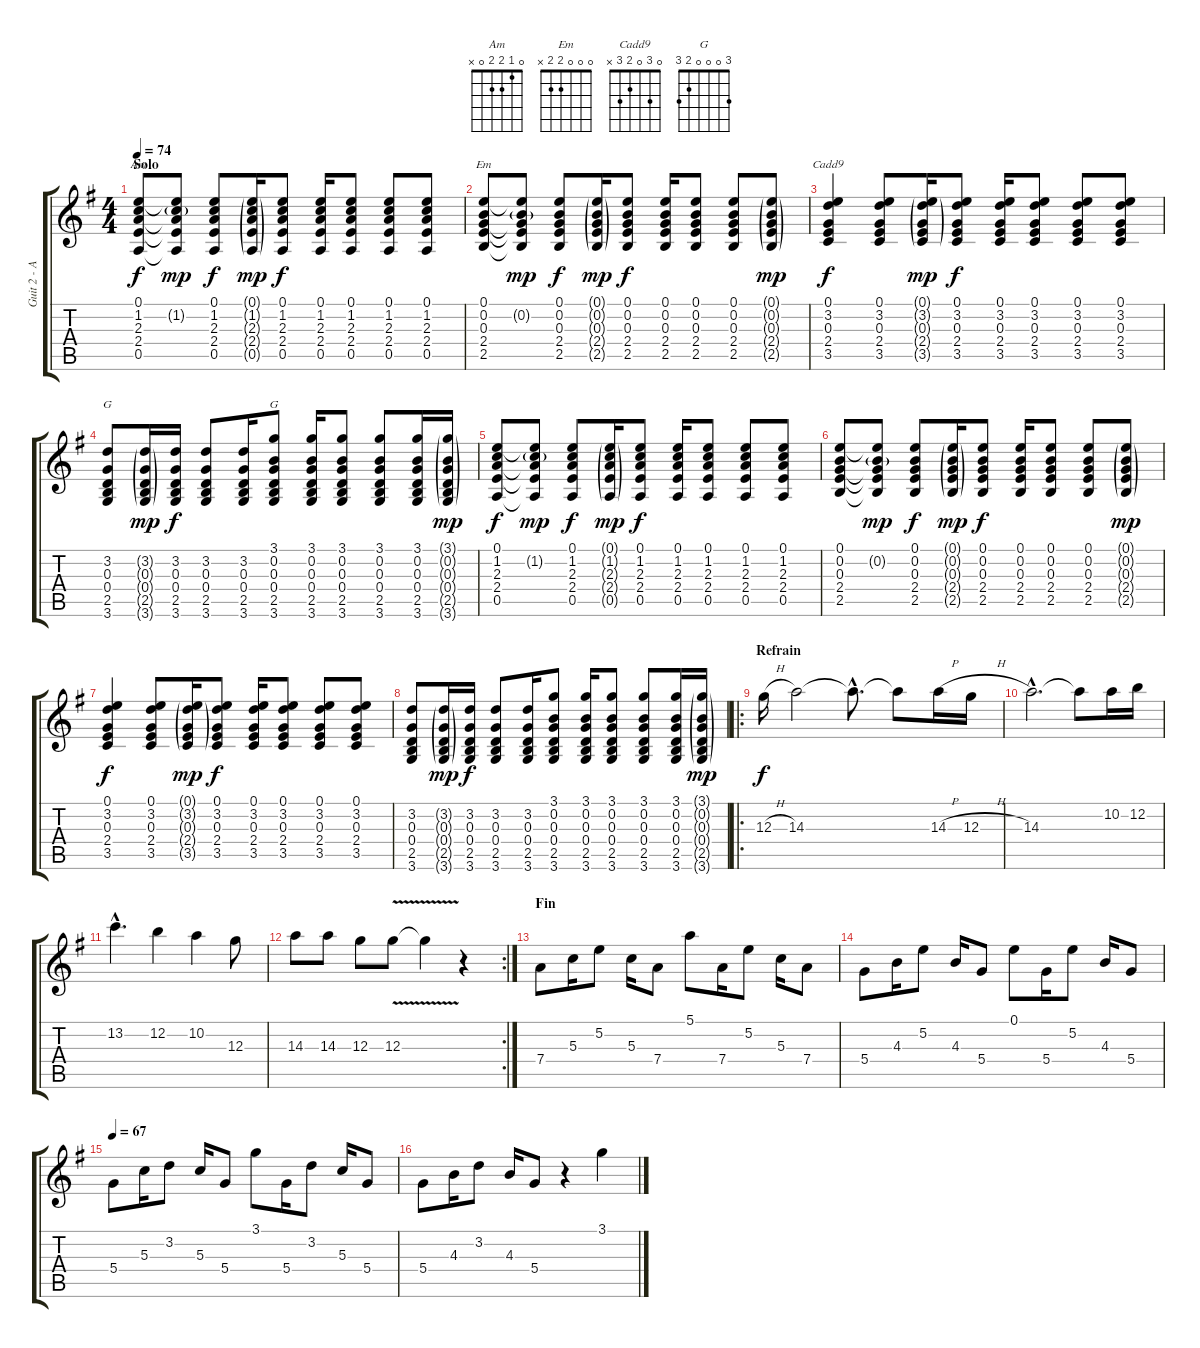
\track ("Guit 2 - Acoustic - Nicolas" "Guit 2 - A") {instrument acousticguitarsteel}
\staff {score tabs}
\tuning (E4 B3 G3 D3 A2 E2) {hide}
\chord ("Am" 0 1 2 2 0 x)
\chord ("Em" 0 0 0 2 2 x)
\chord ("Cadd9" 0 3 0 2 3 x)
\chord ("G" x 3 0 0 2 3)
\chord ("G" 3 0 0 0 2 3)
\ts (4 4)
\section ("" "Solo")
\tempo 74
\clef g2
\ks g
(0.1 1.2 2.3 2.4 0.5).8{ch "Am" dy f volume 9 instrument acousticguitarsteel} (0.1{t} 1.2{g} 2.3{t} 2.4{t} 0.5{t}).8{dy mp} (0.1 1.2 2.3 2.4 0.5).8{dy f} (0.1{g} 1.2{g} 2.3{g} 2.4{g} 0.5{g}).16{dy mp} (0.1 1.2 2.3 2.4 0.5).8{dy f} (0.1 1.2 2.3 2.4 0.5).16 (0.1 1.2 2.3 2.4 0.5).8 (0.1 1.2 2.3 2.4 0.5).8 (0.1 1.2 2.3 2.4 0.5).8 |
(0.1 0.2 0.3 2.4 2.5).8{ch "Em"} (0.1{t} 0.2{g} 0.3{t} 2.4{t} 2.5{t}).8{dy mp} (0.1 0.2 0.3 2.4 2.5).8{dy f} (0.1{g} 0.2{g} 0.3{g} 2.4{g} 2.5{g}).16{dy mp} (0.1 0.2 0.3 2.4 2.5).8{dy f} (0.1 0.2 0.3 2.4 2.5).16 (0.1 0.2 0.3 2.4 2.5).8 (0.1 0.2 0.3 2.4 2.5).8 (0.1{g} 0.2{g} 0.3{g} 2.4{g} 2.5{g}).8{dy mp} |
(0.1 3.2 0.3 2.4 3.5).4{ch "Cadd9" dy f} (0.1 3.2 0.3 2.4 3.5).8 (0.1{g} 3.2{g} 0.3{g} 2.4{g} 3.5{g}).16{dy mp} (0.1 3.2 0.3 2.4 3.5).8{dy f} (0.1 3.2 0.3 2.4 3.5).16 (0.1 3.2 0.3 2.4 3.5).8 (0.1 3.2 0.3 2.4 3.5).8 (0.1 3.2 0.3 2.4 3.5).8 |
(3.2 0.3 0.4 2.5 3.6).8{ch "G"} (3.2{g} 0.3{g} 0.4{g} 2.5{g} 3.6{g}).16{dy mp} (3.2 0.3 0.4 2.5 3.6).16{dy f} (3.2 0.3 0.4 2.5 3.6).8 (3.2 0.3 0.4 2.5 3.6).16 (3.1 0.2 0.3 0.4 2.5 3.6).8{ch "G"} (3.1 0.2 0.3 0.4 2.5 3.6).16 (3.1 0.2 0.3 0.4 2.5 3.6).8 (3.1 0.2 0.3 0.4 2.5 3.6).8 (3.1 0.2 0.3 0.4 2.5 3.6).16 (3.1{g} 0.2{g} 0.3{g} 0.4{g} 2.5{g} 3.6{g}).16{dy mp} |
(0.1 1.2 2.3 2.4 0.5).8{dy f volume 9 instrument acousticguitarsteel} (0.1{t} 1.2{g} 2.3{t} 2.4{t} 0.5{t}).8{dy mp} (0.1 1.2 2.3 2.4 0.5).8{dy f} (0.1{g} 1.2{g} 2.3{g} 2.4{g} 0.5{g}).16{dy mp} (0.1 1.2 2.3 2.4 0.5).8{dy f} (0.1 1.2 2.3 2.4 0.5).16 (0.1 1.2 2.3 2.4 0.5).8 (0.1 1.2 2.3 2.4 0.5).8 (0.1 1.2 2.3 2.4 0.5).8 |
(0.1 0.2 0.3 2.4 2.5).8 (0.1{t} 0.2{g} 0.3{t} 2.4{t} 2.5{t}).8{dy mp} (0.1 0.2 0.3 2.4 2.5).8{dy f} (0.1{g} 0.2{g} 0.3{g} 2.4{g} 2.5{g}).16{dy mp} (0.1 0.2 0.3 2.4 2.5).8{dy f} (0.1 0.2 0.3 2.4 2.5).16 (0.1 0.2 0.3 2.4 2.5).8 (0.1 0.2 0.3 2.4 2.5).8 (0.1{g} 0.2{g} 0.3{g} 2.4{g} 2.5{g}).8{dy mp} |
(0.1 3.2 0.3 2.4 3.5).4{dy f} (0.1 3.2 0.3 2.4 3.5).8 (0.1{g} 3.2{g} 0.3{g} 2.4{g} 3.5{g}).16{dy mp} (0.1 3.2 0.3 2.4 3.5).8{dy f} (0.1 3.2 0.3 2.4 3.5).16 (0.1 3.2 0.3 2.4 3.5).8 (0.1 3.2 0.3 2.4 3.5).8 (0.1 3.2 0.3 2.4 3.5).8 |
(3.2 0.3 0.4 2.5 3.6).8 (3.2{g} 0.3{g} 0.4{g} 2.5{g} 3.6{g}).16{dy mp} (3.2 0.3 0.4 2.5 3.6).16{dy f} (3.2 0.3 0.4 2.5 3.6).8 (3.2 0.3 0.4 2.5 3.6).16 (3.1 0.2 0.3 0.4 2.5 3.6).8 (3.1 0.2 0.3 0.4 2.5 3.6).16 (3.1 0.2 0.3 0.4 2.5 3.6).8 (3.1 0.2 0.3 0.4 2.5 3.6).8 (3.1 0.2 0.3 0.4 2.5 3.6).16 (3.1{g} 0.2{g} 0.3{g} 0.4{g} 2.5{g} 3.6{g}).16{dy mp} |
\ro
\section ("" "Refrain")
12.3{h}.16{dy f volume 12} 14.3.2 14.3{hac t}.8{d} 14.3{t}.8 14.3{h}.16 12.3{h}.16 |
14.3{hac}.2{d} 14.3{t}.8 10.2.16 12.2.16 |
13.2{hac}.4{d} 12.2.4 10.2.4 12.3.8 |
\rc 2
14.3.8 14.3.8 12.3.8 12.3{v}.8 12.3{t}.4 r.4 |
\section ("" "Fin")
7.4.8 5.3.16 5.2.8 5.3.16 7.4.8 5.1.8 7.4.16 5.2.8 5.3.16 7.4.8 |
5.4.8 4.3.16 5.2.8 4.3.16 5.4.8 0.1.8 5.4.16 5.2.8 4.3.16 5.4.8 |
\tempo 67
5.4.8 5.3.16 3.2.8 5.3.16 5.4.8 3.1.8 5.4.16 3.2.8 5.3.16 5.4.8 |
5.4.8 4.3.16 3.2.8 4.3.16 5.4.8 r.4 3.1.4
